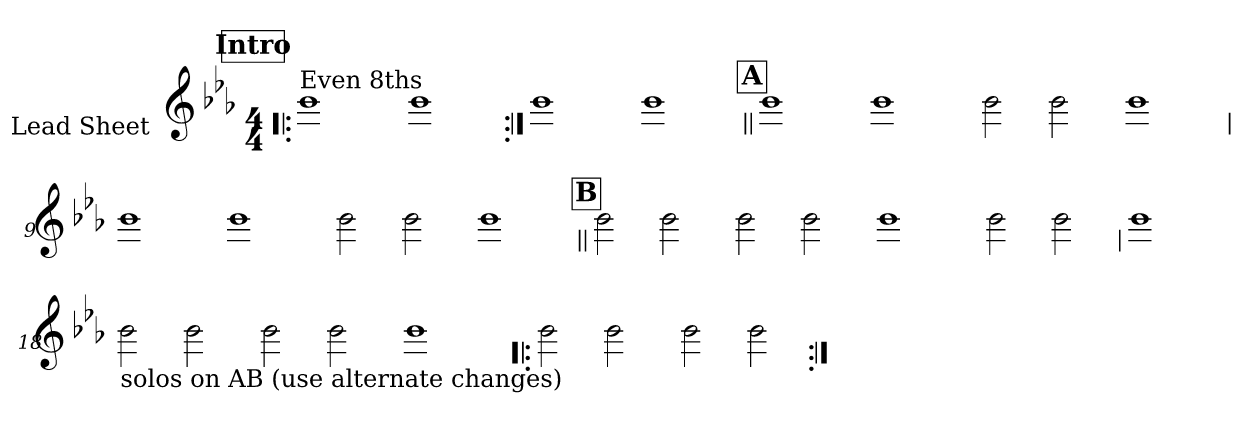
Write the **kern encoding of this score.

**kern
*part1
*staff1
*I"Lead Sheet
*stria0
*clefG2
*k[b-e-a-]
*c:
*M4/4
!!LO:REH:place=s1:a:t=Intro
=1!|:
!LO:TX:a:t=Even 8ths
1b-
=2-
1b-
=3:|!
1b-
=4-
1b-
!!LO:LB:g=z
!!LO:REH:place=s1:a:t=A
=5||
1b-
=6-
1b-
=7-
2b-
2b-
=8-
1b-
!!LO:LB:g=z
=9
1b-
=10-
1b-
=11-
2b-
2b-
=12-
1b-
!!LO:LB:g=z
!!LO:REH:place=s1:a:t=B
=13||
2b-
2b-
=14-
2b-
2b-
=15-
1b-
=16-
2b-
2b-
!!LO:LB:g=z
=17
1b-
=18-
!LO:TX:b:t=solos on AB (use alternate changes)
2b-
2b-
=19-
2b-
2b-
=20-
1b-
!!LO:LB:g=z
=21!|:
2b-
2b-
=22-
2b-
2b-
=:|!
*-
